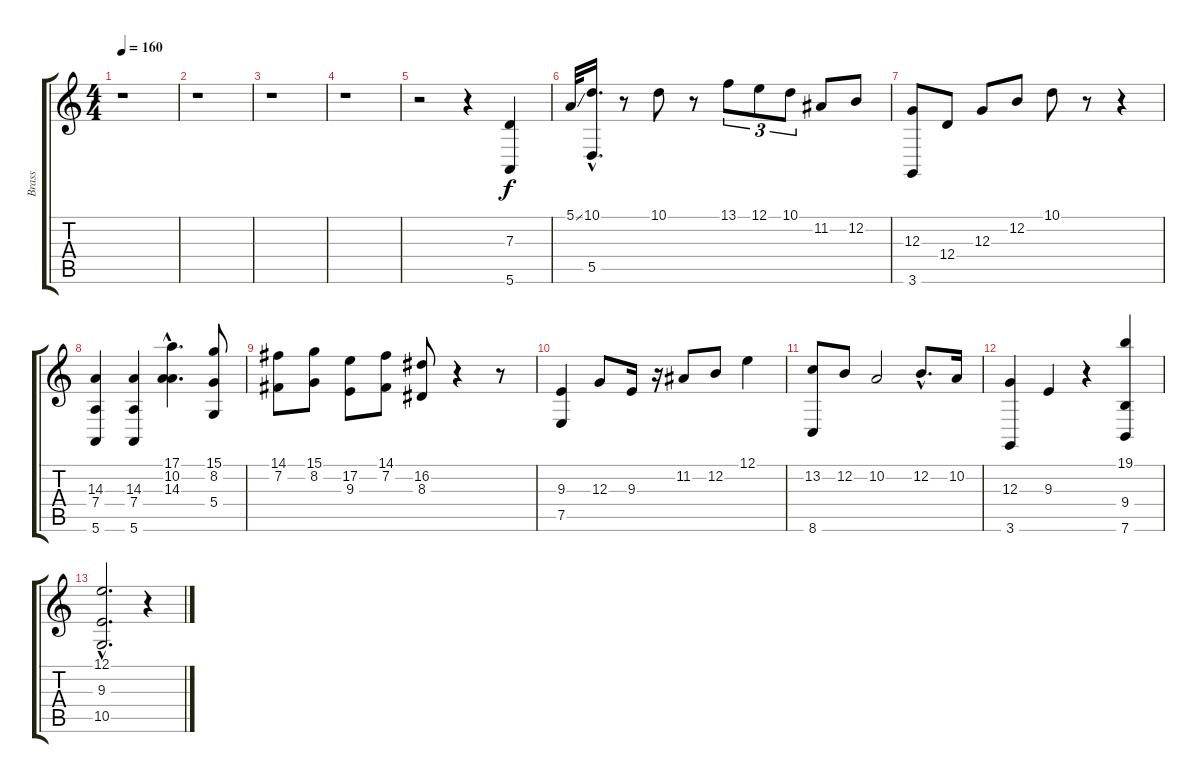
\track ("Brass" "Brass") {instrument brasssection}
\staff {score tabs}
\tuning (E4 B3 G3 D3 A2 E2) {hide}
\ts (4 4)
\tempo 160
\clef g2
\ks c
r.1{dy f} |
r.1 |
r.1 |
r.1 |
r.2 r.4 (7.3 5.6).4 |
5.1{ss}.32 (10.1{hac} 5.5{hac}).16{d} r.8 10.1.8 r.8 13.1.8{tu (3 2)} 12.1.8{tu (3 2)} 10.1.8{tu (3 2)} 11.2.8 12.2.8 |
(12.3 3.6).8 12.4.8 12.3.8 12.2.8 10.1.8 r.8 r.4 |
(14.3 7.4 5.6).4 (14.3 7.4 5.6).4 (17.1{hac} 10.2{hac} 14.3{hac}).4{d} (15.1 8.2 5.4).8 |
(14.1 7.2).8 (15.1 8.2).8 (17.2 9.3).8 (14.1 7.2).8 (16.2 8.3).8 r.4 r.8 |
(9.3 7.5).4 12.3.8 9.3.16 r.16 11.2.8 12.2.8 12.1.4 |
(13.2 8.6).8 12.2.8 10.2.2 12.2{hac}.8{d} 10.2.16 |
(12.3 3.6).4 9.3.4 r.4 (19.1 9.4 7.6).4 |
(12.1{hac} 9.3{hac} 10.5{hac}).2{d} r.4
